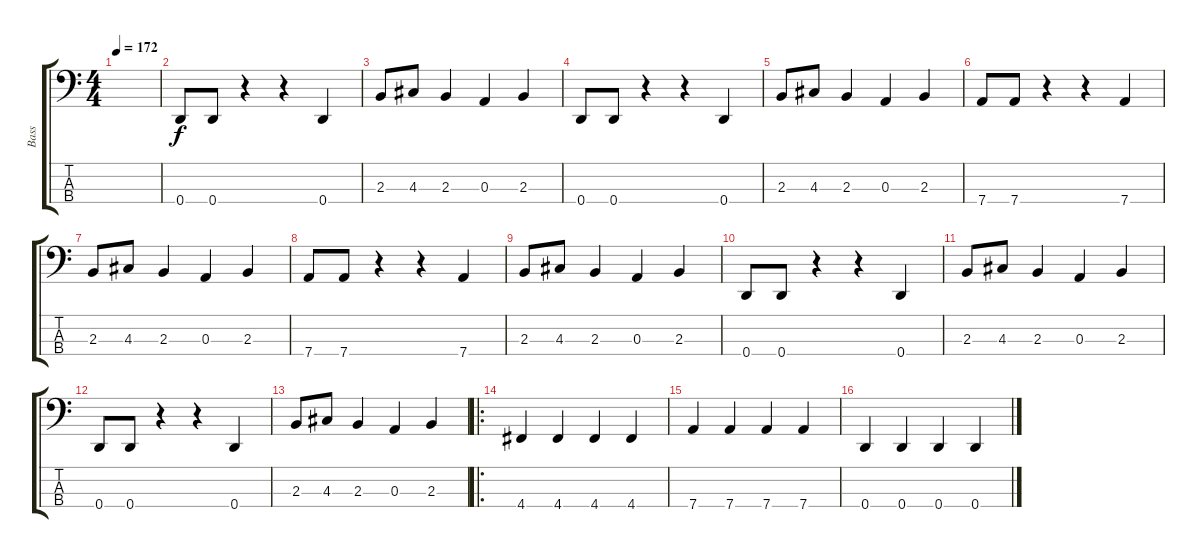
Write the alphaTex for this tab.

\track ("Bass" "Bass") {instrument electricbassfinger}
\staff {score tabs}
\tuning (G2 D2 A1 D1) {hide}
\ts (4 4)
\tempo 172
\clef f4
\ks c
|
0.4.8 0.4.8 r.4 r.4 0.4.4 |
2.3.8 4.3.8 2.3.4 0.3.4 2.3.4 |
0.4.8 0.4.8 r.4 r.4 0.4.4 |
2.3.8 4.3.8 2.3.4 0.3.4 2.3.4 |
7.4.8 7.4.8 r.4 r.4 7.4.4 |
2.3.8 4.3.8 2.3.4 0.3.4 2.3.4 |
7.4.8 7.4.8 r.4 r.4 7.4.4 |
2.3.8 4.3.8 2.3.4 0.3.4 2.3.4 |
0.4.8 0.4.8 r.4 r.4 0.4.4 |
2.3.8 4.3.8 2.3.4 0.3.4 2.3.4 |
0.4.8 0.4.8 r.4 r.4 0.4.4 |
2.3.8 4.3.8 2.3.4 0.3.4 2.3.4 |
\ro
4.4.4 4.4.4 4.4.4 4.4.4 |
7.4.4 7.4.4 7.4.4 7.4.4 |
0.4.4 0.4.4 0.4.4 0.4.4
